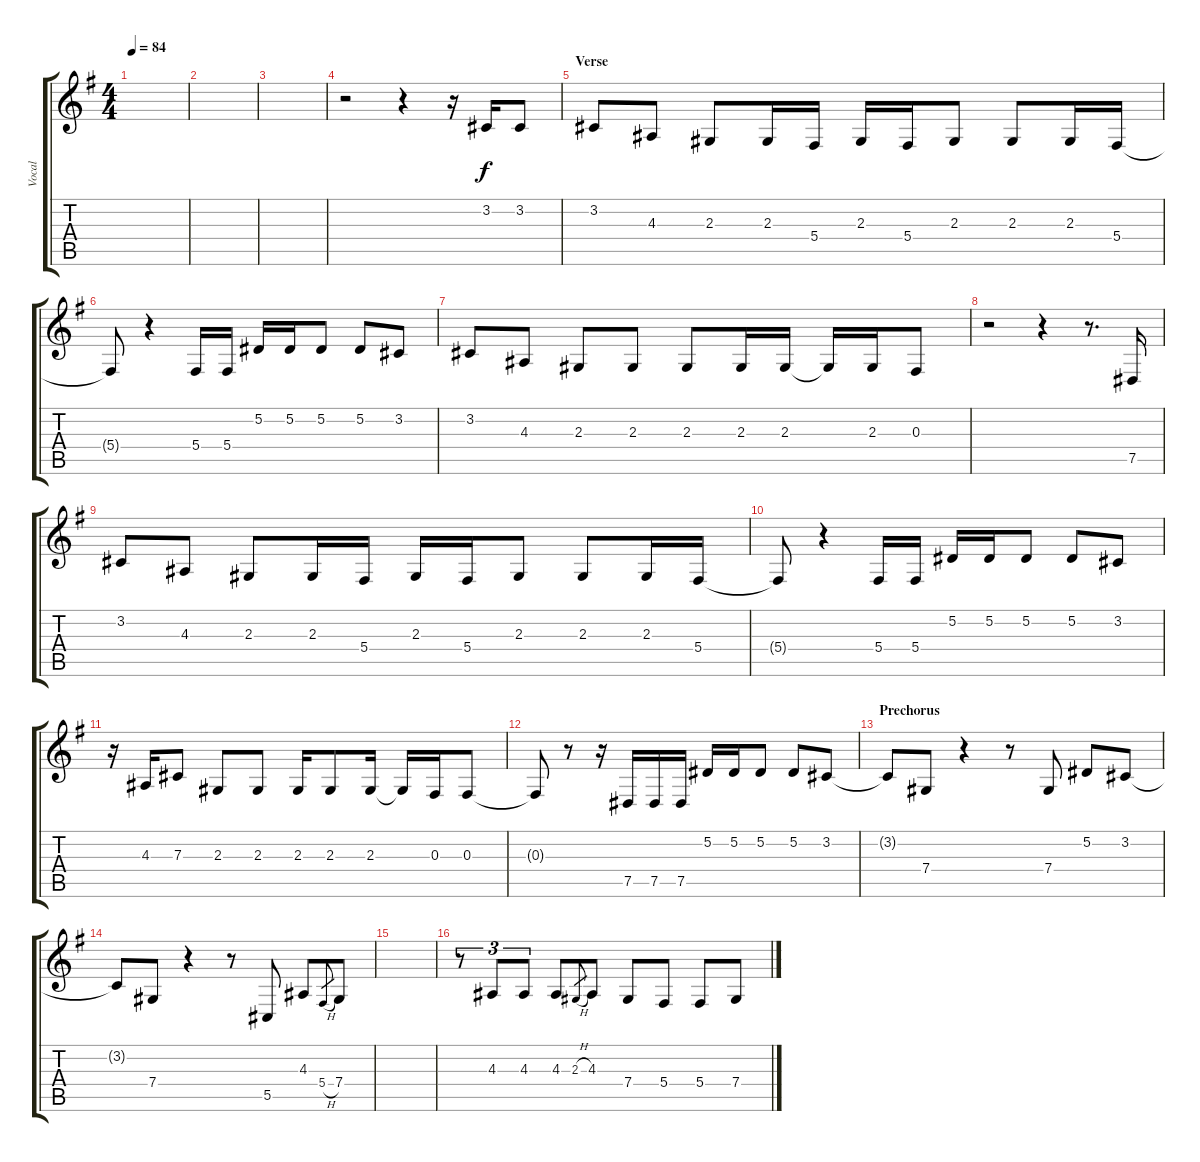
\track ("Vocal" "Vocal") {instrument violin}
\staff {score tabs}
\tuning (Eb4 Bb3 Gb3 Db3 Ab2 Eb2) {hide}
\ts (4 4)
\tempo 84
\clef g2
\ks g
|
|
|
r.2 r.4 r.16 3.2.16 3.2.8 |
\section ("" "Verse")
3.2.8 4.3.8 2.3.8 2.3.16 5.4.16 2.3.16 5.4.16 2.3.8 2.3.8 2.3.16 5.4.16 |
5.4{t}.8 r.4 5.4.16 5.4.16 5.2.16 5.2.16 5.2.8 5.2.8 3.2.8 |
3.2.8 4.3.8 2.3.8 2.3.8 2.3.8 2.3.16 2.3.16 2.3{t}.16 2.3.16 0.3.8 |
r.2 r.4 r.8{d} 7.5.16 |
3.2.8 4.3.8 2.3.8 2.3.16 5.4.16 2.3.16 5.4.16 2.3.8 2.3.8 2.3.16 5.4.16 |
5.4{t}.8 r.4 5.4.16 5.4.16 5.2.16 5.2.16 5.2.8 5.2.8 3.2.8 |
r.16 4.3.16 7.3.8 2.3.8 2.3.8 2.3.16 2.3.8 2.3.16 2.3{t}.16 0.3.16 0.3.8 |
0.3{t}.8 r.8 r.16 7.5.16 7.5.16 7.5.16 5.2.16 5.2.16 5.2.8 5.2.8 3.2.8 |
\section ("" "Prechorus")
3.2{t}.8 7.4.8 r.4 r.8 7.4.8 5.2.8 3.2.8 |
3.2{t}.8 7.4.8 r.4 r.8 5.5.8 4.3.8 5.4{h}.8{gr} 7.4.8 |
|
r.8{tu (3 2)} 4.3.8{tu (3 2)} 4.3.8{tu (3 2)} 4.3.8 2.3{h}.8{gr} 4.3.8 7.4.8 5.4.8 5.4.8 7.4{h}.8
